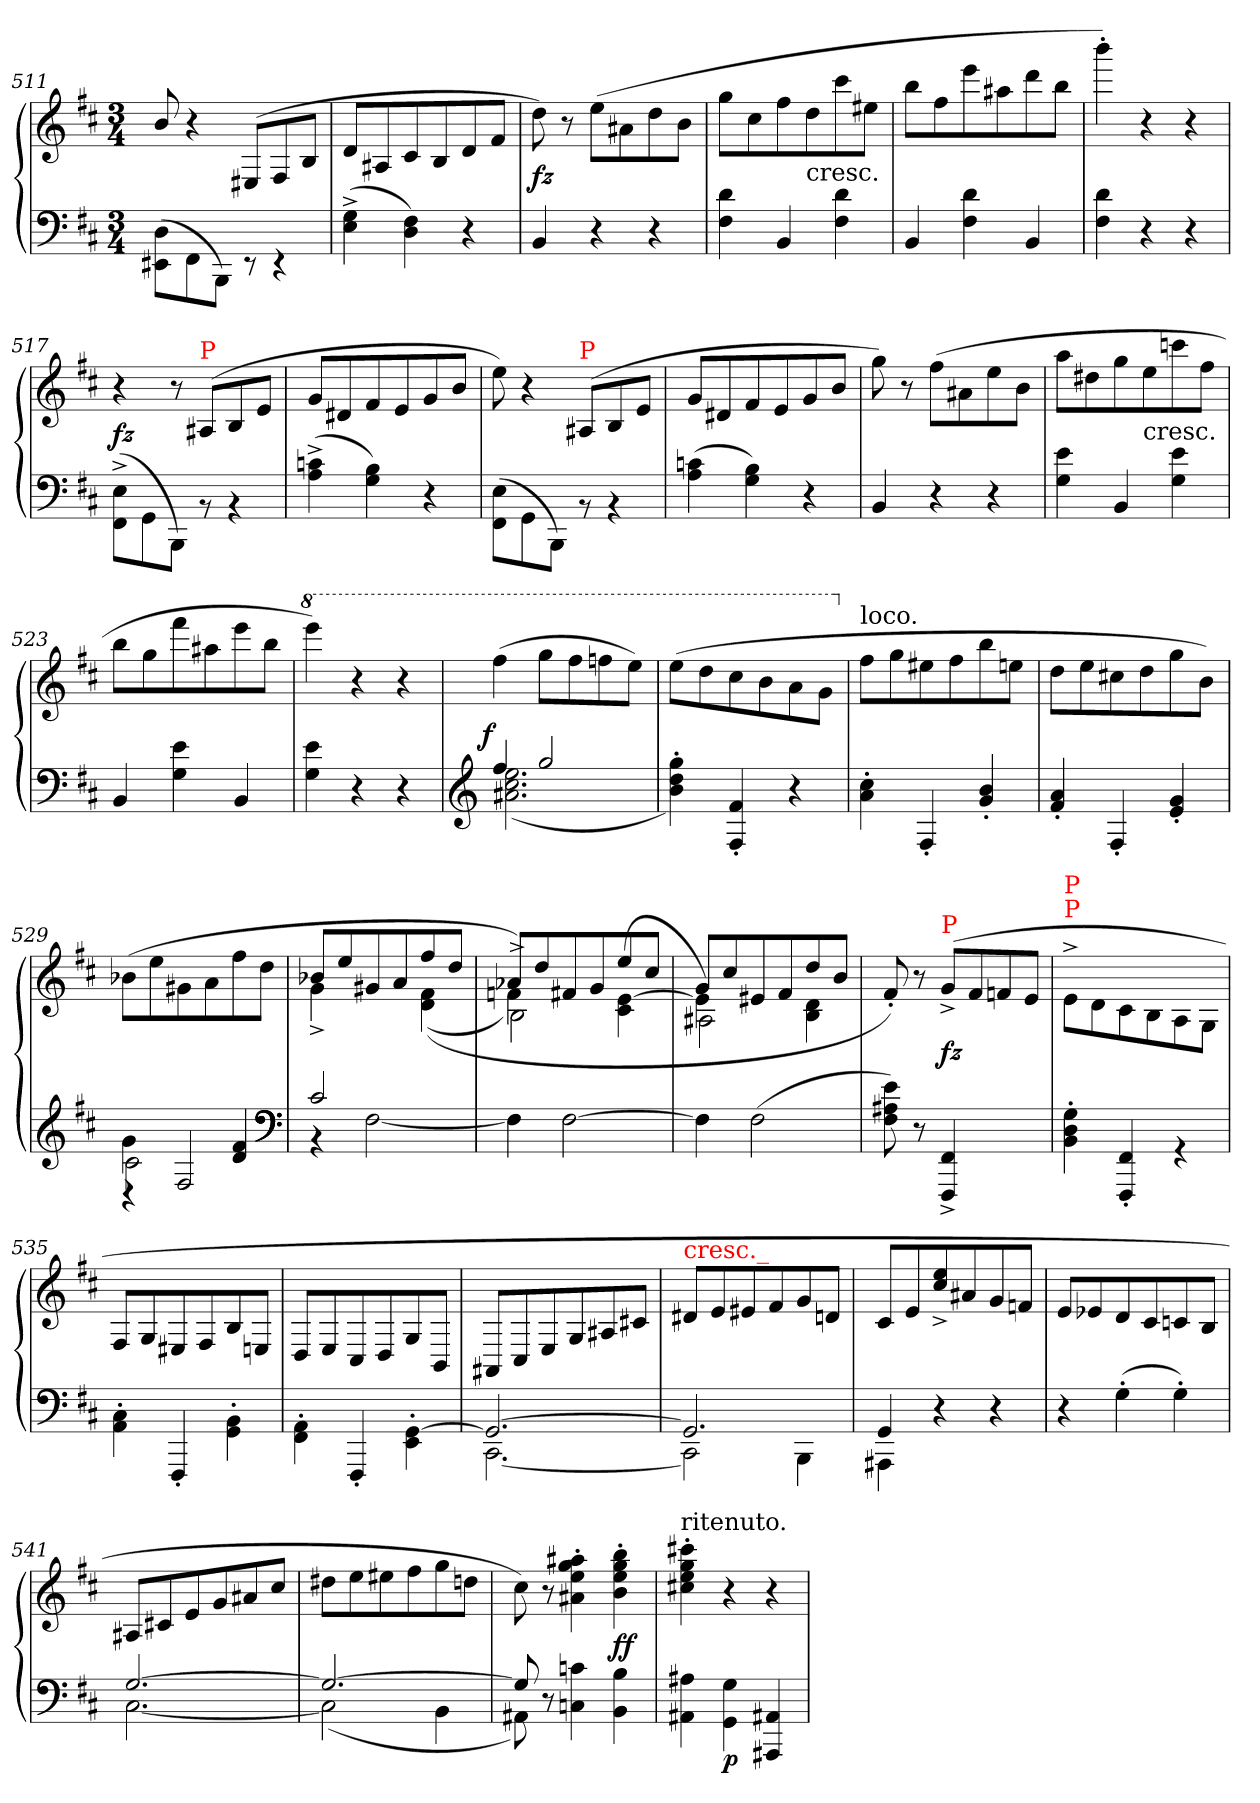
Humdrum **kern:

**kern	**kern	**dynam
*part1	*part1	*part1
*staff2	*staff1	*staff1/2
*clefF4	*clefG2	*
*k[f#c#]	*k[f#c#]	*
*M3/4	*M3/4	*
=511	=511	=511
(>8D\ 8EE#X\L	8b/	.
8FF#\	4r	.
8BBB\J)	.	.
8rEE	(>8E#XL	.
4rEE	8F#/	.
.	8B/J	.
=512	=512	=512
(4G^< 4E^<	8dL	.
.	8A#X	.
4F# 4D)	8c#	.
.	8B	.
4r	8d	.
.	8f#J	.
=513	=513	=513
4BB/	8dd)	fz
.	8r	.
4r	(8eeL	.
.	8a#X	.
4r	8dd	.
.	8bJ	.
=514	=514	=514
4d 4F#	8ggL	.
.	8cc#	.
4BB/	8ff#	.
!	!LO:TX:c:t=cresc.	!
.	8dd	.
4d 4F#	8ccc#	.
.	8ee#XJ	.
=515	=515	=515
4BB/	8bbL	.
.	8ff#	.
4d 4F#	8eee	.
.	8aa#X	.
4BB/	8ddd	.
.	8bbJ	.
=516	=516	=516
4d 4F#	4bbb'>)	.
4r	4r	.
4r	4r	.
=517	=517	=517
(8E^>\ 8FF#^>\L	4r	fz
8GG\	.	.
8BBB\J)	8r	.
!	!LO:TX:a:color=red:t=P	!
8rBB	(>8A#X/L	.
4rBB	8B/	.
.	8e\J	.
=518	=518	=518
(4cn^< 4A^<	8gL	.
.	8d#X	.
4B 4G)	8f#	.
.	8e	.
4r	8g	.
.	8bJ	.
=519	=519	=519
(8E\ 8FF#\L	8ee)	.
8GG\	4r	.
8BBB\J)	.	.
!	!LO:TX:a:color=red:t=P	!
8rBB	(8A#X/L	.
4rBB	8B/	.
.	8e\J	.
=520	=520	=520
(4cn 4A	8gL	.
.	8d#X	.
4B 4G)	8f#	.
.	8e	.
4r	8g	.
.	8bJ	.
=521	=521	=521
4BB/	8gg)	.
.	8r	.
4r	(8ff#L	.
.	8a#X	.
4r	8ee	.
.	8bJ	.
=522	=522	=522
4e 4G	8aaL	.
.	8dd#X	.
4BB/	8gg	.
!	!LO:TX:c:t=cresc.	!
.	8ee	.
4e 4G	8cccn	.
.	8ff#J	.
=523	=523	=523
4BB/	8bbL	.
.	8gg	.
4e 4G	8fff#	.
.	8aa#X	.
4BB/	8eee	.
.	8bbJ	.
=524	=524	=524
*	*8va	*
4e 4G	4eeee)	.
4r	4r	.
4r	4r	.
=525	=525	=525
*clefG2	*	*
*^	*	*
!	!	!	!LO:DY:rj
4ff#	(<2.ee 2.cc# 2.a#X	(>4fff#	f
2gg	.	8gggL	.
.	.	8fff#	.
.	.	8fffn	.
.	.	8eeeJ)	.
*v	*v	*	*
=526	=526	=526
4gg'> 4dd'> 4b'>)	(8eeeL	.
.	8ddd	.
4f#'< 4F#'<	8ccc#	.
.	8bb	.
4r	8aa	.
.	8ggJ	.
=527	=527	=527
*	*X8va	*
!	!LO:TX:a:t=loco.	!
4cc#' 4a'	8ff#L	.
.	8gg	.
4F#'	8ee#X	.
.	8ff#	.
4b' 4g'	8bb	.
.	8eenJ	.
=528	=528	=528
4a' 4f#'	8ddL	.
.	8ee	.
4F#'	8cc#X	.
.	8dd	.
4g' 4e'	8gg	.
.	8bJ)	.
=529	=529	=529
*^	*	*
*	*^	*	*
4g\	2c#	4rD	(>8b-X\L	.
.	.	.	8ee\	.
4ryy	.	2F#	8g#X\	.
.	.	.	8a\	.
4f#/ 4d/	4ryy	.	8ff#\	.
.	.	.	8dd\J	.
*v	*v	*v	*	*
*clefF4	*	*
=530	=530	=530
*^	*^	*
2c#/	4rBB	8b-XL	4g^<\	.
.	.	8ee	.	.
.	[2F#\	8g#X	4ryy	.
.	.	8a	.	.
4ryy	.	8ff#	(<(<4f#\ 4d\	.
.	.	8ddJ	.	.
*v	*v	*	*	*
=531	=531	=531	=531
*	*	*^	*
4F#]	8a-X/L	4fn)	2B^<\)	.
.	8dd/	.	.	.
[2F#	8f#X/	2ryy	.	.
.	8g/	.	.	.
.	8ee/	.	(<[4e\ 4c#\	.
.	8cc#/J	.	.	.
=532	=532	=532	=532	=532
4F#]	8g/L	4e]	2A#X\)	.
.	8cc#/	.	.	.
(2F#	8e#X/	2ryy	.	.
.	8f#/	.	.	.
.	8dd/	.	(>4d\ 4B\	.
.	8b/J	.	.	.
*	*v	*v	*v	*
=533	=533	=533
8e 8A#X 8F#))	8f#'<)	.
8r	8r	.
!	!LO:TX:a:color=red:t=P	!
4FF#^> 4FFF#^>	(>8g^<L	fz
.	8f#	.
4ryy	8fn	.
.	8eJ	.
=534	=534	=534
!	!LO:TX:a:color=red:t=P	!
!	!LO:TX:a:color=red:t=P	!
4G'> 4D'> 4BB'>	8e^\L	.
.	8d\	.
4FF#'< 4FFF#'<	8c#\	.
.	8B\	.
4rGG	8A/	.
.	8G/J	.
=535	=535	=535
4C#'<\ 4AA'<\	8F#/L	.
.	8G/	.
4FFF#'</	8E#X	.
.	8F#/	.
4BB'<\ 4GG'<\	8B/	.
.	8En/J	.
=536	=536	=536
4AA'<\ 4FF#'<\	8D/L	.
.	8E/	.
4FFF#'</	8C#/	.
.	8D/	.
[4GG'<\ 4EE'<\	8G/	.
.	8BB/J	.
=537	=537	=537
*^	*	*
2.GG/_	[2.CC#\	8AA#XL	.
.	.	8C#/	.
.	.	8E/	.
.	.	8G/	.
.	.	8A#X/	.
.	.	8c#XJ	.
=538	=538	=538	=538
!	!	!LO:TX:a:color=red:t=cresc._	!
2.GG]	2CC#]	8d#XL	.
.	.	8e	.
.	.	8e#X	.
.	.	8f#	.
.	4BBB	8g	.
.	.	8dnJ	.
=539	=539	=539	=539
4GG	4AAA#X	8c#L	.
.	.	8e	.
4r	2ryy	8ee^< 8cc#^<	.
.	.	8a#X	.
4r	.	8g	.
.	.	8fnJ	.
*v	*v	*	*
=540	=540	=540
4r	8eL	.
.	8e-X	.
(4G'>	8d	.
.	8c#	.
4G'>)	8cn	.
.	8BJ	.
=541	=541	=541
*^	*	*
[2.G	[2.C#	8A#XL	.
.	.	8c#X	.
.	.	8e	.
.	.	8g	.
.	.	8a#X	.
.	.	8cc#J	.
=542	=542	=542	=542
2.G_	(2C#]	8dd#XL	.
.	.	8ee	.
.	.	8ee#X	.
.	.	8ff#	.
.	4BB	8gg	.
.	.	8ddnJ	.
=543	=543	=543	=543
8G]	8AA#X)	8cc#)	.
8ryy	8r	8r	.
2ryy	4cn 4Cn	4aa#X'> 4gg'> 4ee'> 4a#X'>	.
.	4B 4BB	4bb'> 4gg'> 4ee'> 4b'>	ff
=544	=544	=544	=544
!	!	!LO:TX:a:t=ritenuto.	!
*v	*v	*	*
4A#X 4AA#X	4ccc#X'> 4gg'> 4ee'> 4cc#X'>	.
!	!	!LO:DY:b=2
4G\ 4GG\	4r	p
4AA#X 4AAA#X	4r	.
=	=	=
*-	*-	*-
